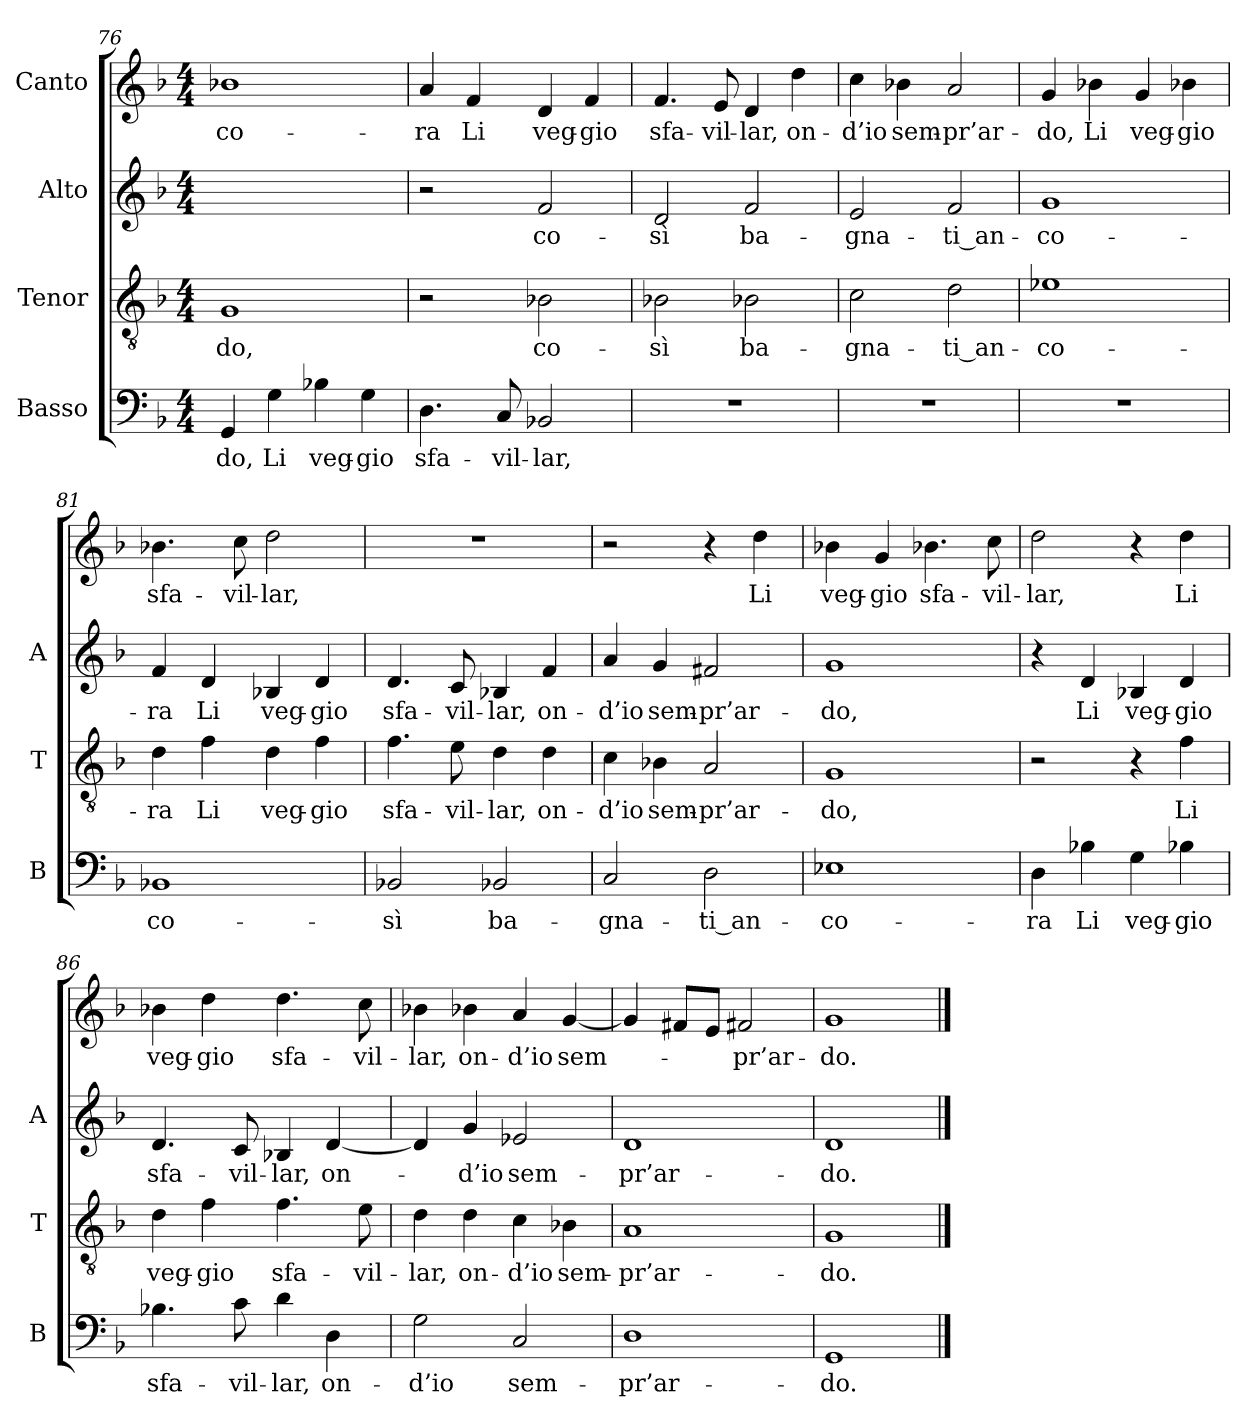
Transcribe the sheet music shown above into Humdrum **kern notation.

**kern	**text	**kern	**text	**kern	**text	**kern	**text
*part4	*part4	*part3	*part3	*part2	*part2	*part1	*part1
*staff4	*staff4	*staff3	*staff3	*staff2	*staff2	*staff1	*staff1
*I"Basso	*	*I"Tenor	*	*I"Alto	*	*I"Canto	*
*I'B	*	*I'T	*	*I'A	*	*	*
*clefF4	*	*clefGv2	*	*clefG2	*	*clefG2	*
*k[b-]	*	*k[b-]	*	*k[b-]	*	*k[b-]	*
*F:	*	*F:	*	*F:	*	*F:	*
*M4/4	*	*M4/4	*	*M4/4	*	*M4/4	*
=76	=76	=76	=76	=76	=76	=76	=76
4GG	-do,	1G	-do,	1ryy	.	1b-X	co-
4G	-Li	.	.	.	.	.	.
4B-X	veg-	.	.	.	.	.	.
4G	-gio	.	.	.	.	.	.
=77	=77	=77	=77	=77	=77	=77	=77
4.D	sfa-	2r	.	2r	.	4a	-ra
.	.	.	.	.	.	4f	-Li
8C	vil-	.	.	.	.	.	.
2BB-X	-lar,	2B-X	co-	2f	co-	4d	veg-
.	.	.	.	.	.	4f	-gio
=78	=78	=78	=78	=78	=78	=78	=78
1r	.	2B-X	-sì	2d	-sì	4.f	sfa-
.	.	.	.	.	.	8e	vil-
.	.	2B-X	ba-	2f	ba-	4d	-lar,
.	.	.	.	.	.	4dd	on-
=79	=79	=79	=79	=79	=79	=79	=79
1r	.	2c	gna-	2e	gna-	4cc	-d’io
.	.	.	.	.	.	4b-X	sem-
.	.	2d	ti_an-	2f	ti_an-	2a	pr’ar-
=80	=80	=80	=80	=80	=80	=80	=80
1r	.	1e-X	co-	1g	co-	4g	-do,
.	.	.	.	.	.	4b-X	-Li
.	.	.	.	.	.	4g	veg-
.	.	.	.	.	.	4b-X	-gio
=81	=81	=81	=81	=81	=81	=81	=81
1BB-X	co-	4d	-ra	4f	-ra	4.b-X	sfa-
.	.	4f	-Li	4d	-Li	.	.
.	.	.	.	.	.	8cc	vil-
.	.	4d	veg-	4B-X	veg-	2dd	-lar,
.	.	4f	-gio	4d	-gio	.	.
=82	=82	=82	=82	=82	=82	=82	=82
2BB-X	-sì	4.f	sfa-	4.d	sfa-	1r	.
.	.	8e	vil-	8c	vil-	.	.
2BB-X	ba-	4d	-lar,	4B-X	-lar,	.	.
.	.	4d	on-	4f	on-	.	.
=83	=83	=83	=83	=83	=83	=83	=83
2C	gna-	4c	-d’io	4a	-d’io	2r	.
.	.	4B-X	sem-	4g	sem-	.	.
2D	ti_an-	2A	pr’ar-	2f#X	pr’ar-	4r	.
.	.	.	.	.	.	4dd	-Li
=84	=84	=84	=84	=84	=84	=84	=84
1E-X	co-	1G	-do,	1g	-do,	4b-X	veg-
.	.	.	.	.	.	4g	-gio
.	.	.	.	.	.	4.b-X	sfa-
.	.	.	.	.	.	8cc	vil-
=85	=85	=85	=85	=85	=85	=85	=85
4D	-ra	2r	.	4r	.	2dd	-lar,
4B-X	-Li	.	.	4d	-Li	.	.
4G	veg-	4r	.	4B-X	veg-	4r	.
4B-X	-gio	4f	-Li	4d	-gio	4dd	-Li
=86	=86	=86	=86	=86	=86	=86	=86
4.B-X	sfa-	4d	veg-	4.d	sfa-	4b-X	veg-
.	.	4f	-gio	.	.	4dd	-gio
8c	vil-	.	.	8c	vil-	.	.
4d	-lar,	4.f	sfa-	4B-X	-lar,	4.dd	sfa-
4D	on-	.	.	[4d	on-	.	.
.	.	8e	vil-	.	.	8cc	vil-
=87	=87	=87	=87	=87	=87	=87	=87
2G	-d’io	4d	-lar,	4d]	.	4b-X	-lar,
.	.	4d	on-	4g	-d’io	4b-X	on-
2C	sem-	4c	-d’io	2e-X	sem-	4a	-d’io
.	.	4B-X	sem-	.	.	[4g	sem-
=88	=88	=88	=88	=88	=88	=88	=88
1D	pr’ar-	1A	pr’ar-	1d	pr’ar-	4g]	.
.	.	.	.	.	.	8f#XL	.
.	.	.	.	.	.	8eJ	.
.	.	.	.	.	.	2f#X	pr’ar-
=89	=89	=89	=89	=89	=89	=89	=89
1GG	-do.	1G	-do.	1d	-do.	1g	-do.
==	==	==	==	==	==	==	==
*-	*-	*-	*-	*-	*-	*-	*-
